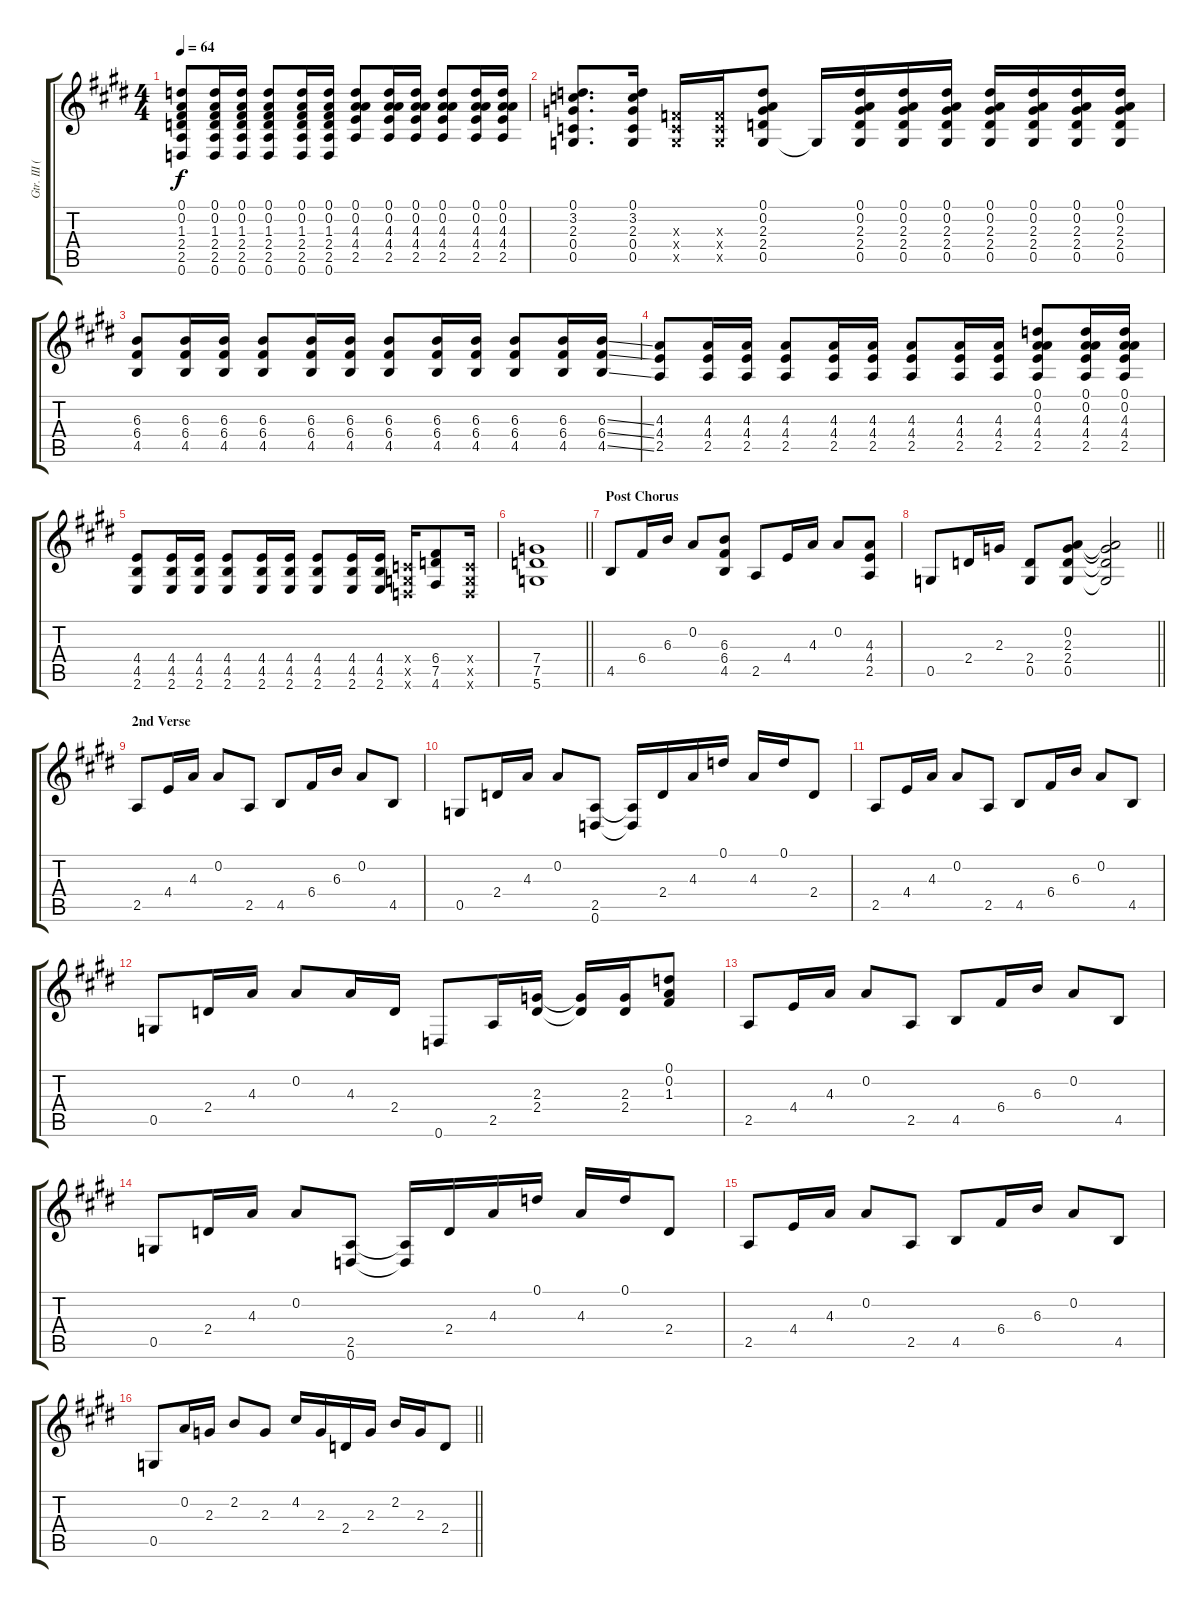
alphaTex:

\track ("Gtr. III (Overdrive)" "Gtr. III (") {instrument overdrivenguitar}
\staff {score tabs}
\tuning (D4 A3 F3 C3 G2 D2) {hide}
\ts (4 4)
\tempo 64
\clef g2
\ks e
(0.1 0.2 1.3 2.4 2.5 0.6).8{dy f} (0.1 0.2 1.3 2.4 2.5 0.6).16 (0.1 0.2 1.3 2.4 2.5 0.6).16 (0.1 0.2 1.3 2.4 2.5 0.6).8 (0.1 0.2 1.3 2.4 2.5 0.6).16 (0.1 0.2 1.3 2.4 2.5 0.6).16 (0.1 0.2 4.3 4.4 2.5).8 (0.1 0.2 4.3 4.4 2.5).16 (0.1 0.2 4.3 4.4 2.5).16 (0.1 0.2 4.3 4.4 2.5).8 (0.1 0.2 4.3 4.4 2.5).16 (0.1 0.2 4.3 4.4 2.5).16 |
(0.1 3.2 2.3 0.4 0.5).8{d} (0.1 3.2 2.3 0.4 0.5).16 (0.3{x} 0.4{x} 0.5{x}).16 (0.3{x} 0.4{x} 0.5{x}).16 (0.1 0.2 2.3 2.4 0.5).8 0.5{t}.16 (0.1 0.2 2.3 2.4 0.5).16 (0.1 0.2 2.3 2.4 0.5).16 (0.1 0.2 2.3 2.4 0.5).16 (0.1 0.2 2.3 2.4 0.5).16 (0.1 0.2 2.3 2.4 0.5).16 (0.1 0.2 2.3 2.4 0.5).16 (0.1 0.2 2.3 2.4 0.5).16 |
(6.3 6.4 4.5).8 (6.3 6.4 4.5).16 (6.3 6.4 4.5).16 (6.3 6.4 4.5).8 (6.3 6.4 4.5).16 (6.3 6.4 4.5).16 (6.3 6.4 4.5).8 (6.3 6.4 4.5).16 (6.3 6.4 4.5).16 (6.3 6.4 4.5).8 (6.3 6.4 4.5).16 (6.3{ss} 6.4{ss} 4.5{ss}).16 |
(4.3 4.4 2.5).8 (4.3 4.4 2.5).16 (4.3 4.4 2.5).16 (4.3 4.4 2.5).8 (4.3 4.4 2.5).16 (4.3 4.4 2.5).16 (4.3 4.4 2.5).8 (4.3 4.4 2.5).16 (4.3 4.4 2.5).16 (0.1 0.2 4.3 4.4 2.5).8 (0.1 0.2 4.3 4.4 2.5).16 (0.1 0.2 4.3 4.4 2.5).16 |
(4.4 4.5 2.6).8 (4.4 4.5 2.6).16 (4.4 4.5 2.6).16 (4.4 4.5 2.6).8 (4.4 4.5 2.6).16 (4.4 4.5 2.6).16 (4.4 4.5 2.6).8 (4.4 4.5 2.6).16 (4.4 4.5 2.6).16 (0.4{x} 0.5{x} 0.6{x}).16 (6.4 7.5 4.6).8 (0.4{x} 0.5{x} 0.6{x}).16 |
\barLineRight lightlight
(7.4 7.5 5.6).1 |
\section ("" "Post Chorus")
4.5.8 6.4.16 6.3.16 0.2.8 (6.3 6.4 4.5).8 2.5.8 4.4.16 4.3.16 0.2.8 (4.3 4.4 2.5).8 |
\barLineRight lightlight
0.5.8 2.4.16 2.3.16 (2.4 0.5).8 (0.2 2.3 2.4 0.5).8 (0.2{t} 2.3{t} 2.4{t} 0.5{t}).2 |
\section ("" "2nd Verse")
2.5.8 4.4.16 4.3.16 0.2.8 2.5.8 4.5.8 6.4.16 6.3.16 0.2.8 4.5.8 |
0.5.8 2.4.16 4.3.16 0.2.8 (2.5 0.6).8 (2.5{t} 0.6{t}).16 2.4.16 4.3.16 0.1.16 4.3.16 0.1.16 2.4.8 |
2.5.8 4.4.16 4.3.16 0.2.8 2.5.8 4.5.8 6.4.16 6.3.16 0.2.8 4.5.8 |
0.5.8 2.4.16 4.3.16 0.2.8 4.3.16 2.4.16 0.6.8 2.5.16 (2.3 2.4).16 (2.3{t} 2.4{t}).16 (2.3 2.4).16 (0.1 0.2 1.3).8 |
2.5.8 4.4.16 4.3.16 0.2.8 2.5.8 4.5.8 6.4.16 6.3.16 0.2.8 4.5.8 |
0.5.8 2.4.16 4.3.16 0.2.8 (2.5 0.6).8 (2.5{t} 0.6{t}).16 2.4.16 4.3.16 0.1.16 4.3.16 0.1.16 2.4.8 |
2.5.8 4.4.16 4.3.16 0.2.8 2.5.8 4.5.8 6.4.16 6.3.16 0.2.8 4.5.8 |
\barLineRight lightlight
0.5.8 0.2.16 2.3.16 2.2.8 2.3.8 4.2.16 2.3.16 2.4.16 2.3.16 2.2.16 2.3.16 2.4.8
